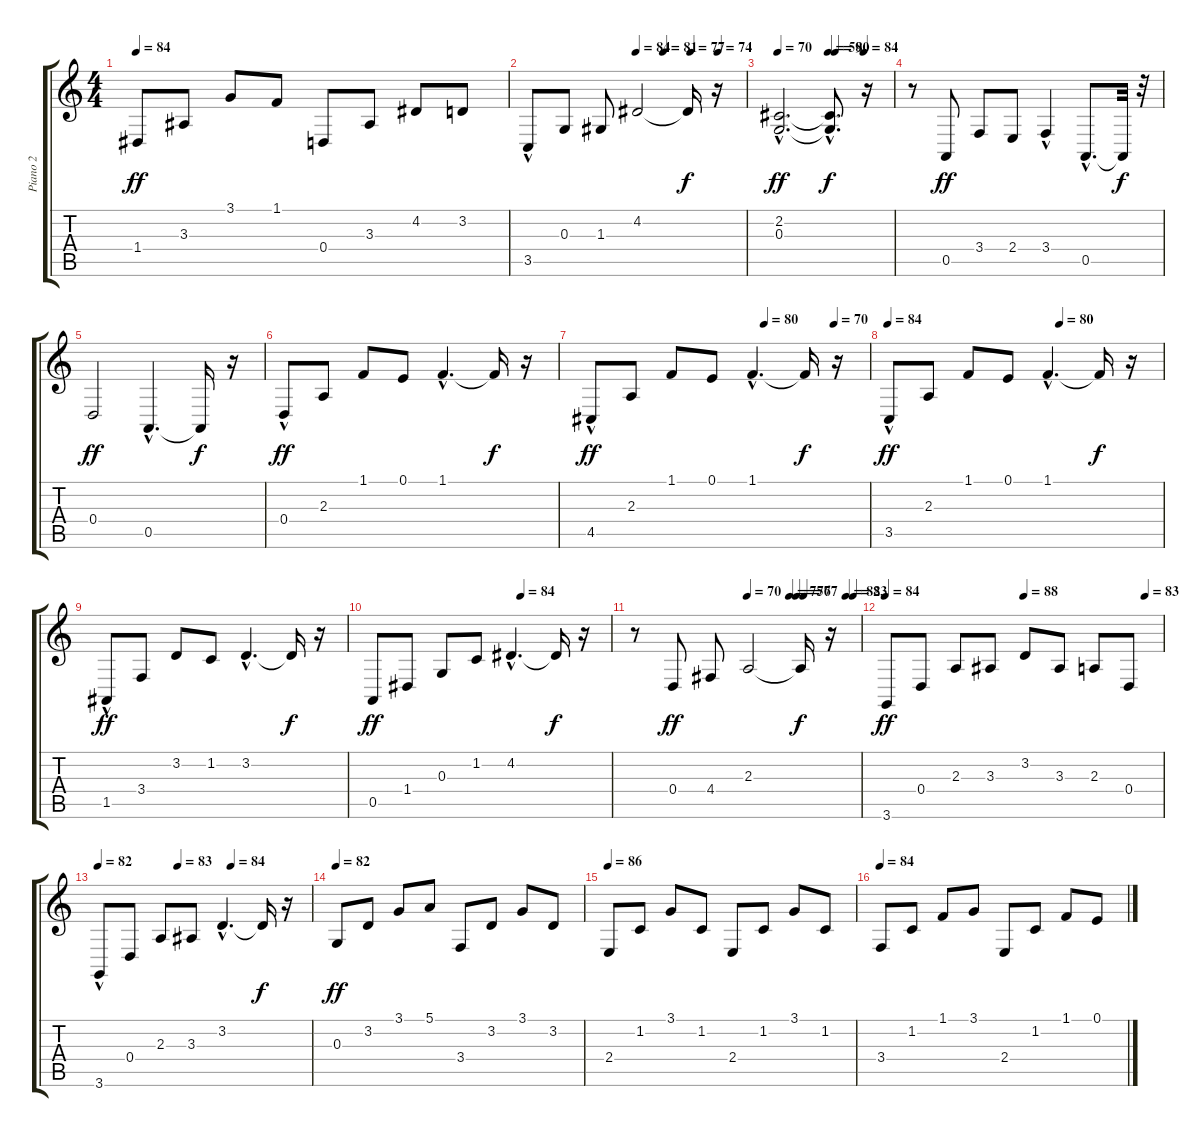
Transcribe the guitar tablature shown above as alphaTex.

\track ("Piano 2" "Piano 2") {instrument acousticgrandpiano}
\staff {score tabs}
\tuning (E4 B3 G3 D3 A2 E2) {hide}
\ts (4 4)
\tempo 84
\clef g2
\ks c
1.4.8{dy ff} 3.3.8 3.1.8 1.1.8 0.4.8 3.3.8 4.2.8 3.2.8 |
\tempo (84 0.5)
\tempo (81 0.625)
\tempo (77 0.75)
\tempo (74 0.875)
3.5{hac}.8 0.3.8 1.3.8 4.2.2 4.2{t}.16{dy f} r.16 |
\tempo 70
\tempo (59 0.4375)
\tempo (80 0.5)
\tempo (84 0.75)
(2.2{hac} 0.3{hac}).2{d dy ff} (2.2{hac t} 0.3{hac t}).8{d dy f} r.16 |
r.8 0.5.8{dy ff} 3.4.8 2.4.8 3.4{hac}.4 0.5{hac}.8{d} 0.5{t}.32{dy f} r.32 |
0.4.2{dy ff} 0.5{hac}.4{d} 0.5{t}.16{dy f} r.16 |
0.4{hac}.8{dy ff} 2.3.8 1.1.8 0.1.8 1.1{hac}.4{d} 1.1{t}.16{dy f} r.16 |
\tempo (80 0.625)
\tempo (70 0.875)
4.5{hac}.8{dy ff} 2.3.8 1.1.8 0.1.8 1.1{hac}.4{d} 1.1{t}.16{dy f} r.16 |
\tempo 84
\tempo (80 0.625)
3.5{hac}.8{dy ff} 2.3.8 1.1.8 0.1.8 1.1{hac}.4{d} 1.1{t}.16{dy f} r.16 |
1.5{hac}.8{dy ff} 3.4.8 3.2.8 1.2.8 3.2{hac}.4{d} 3.2{t}.16{dy f} r.16 |
\tempo (84 0.625)
0.5.8{dy ff} 1.4.8 0.3.8 1.2.8 4.2{hac}.4{d} 4.2{t}.16{dy f} r.16 |
\tempo (70 0.5)
\tempo (75 0.6875)
\tempo (76 0.71875)
\tempo (77 0.75)
\tempo (82 0.9375)
\tempo (83 0.96875)
r.8 0.4.8{dy ff} 4.4.8 2.3.2 2.3{t}.16{dy f} r.16 |
\tempo 84
\tempo (88 0.5)
\tempo (83 0.9375)
3.6.8{dy ff} 0.4.8 2.3.8 3.3.8 3.2.8 3.3.8 2.3.8 0.4.8 |
\tempo 82
\tempo (83 0.375)
\tempo (84 0.625)
3.6{hac}.8 0.4.8 2.3.8 3.3.8 3.2{hac}.4{d} 3.2{t}.16{dy f} r.16 |
\tempo 82
0.3.8{dy ff} 3.2.8 3.1.8 5.1.8 3.4.8 3.2.8 3.1.8 3.2.8 |
\tempo 86
2.4.8 1.2.8 3.1.8 1.2.8 2.4.8 1.2.8 3.1.8 1.2.8 |
\tempo 84
3.4.8 1.2.8 1.1.8{volume 12} 3.1.8{volume 12} 2.4.8{volume 13} 1.2.8{volume 13} 1.1.8{volume 13} 0.1.8{volume 13}
